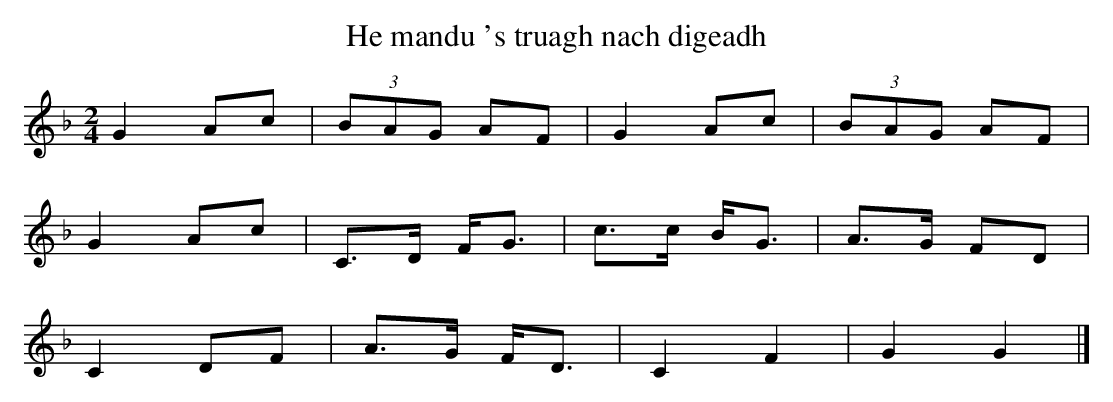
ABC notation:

X:1
T:He mandu 's truagh nach digeadh
M:2/4
L:1/8
K:G dorian
G2 Ac | (3BAG AF  | G2  Ac  | (3BAG AF  |
G2 Ac |   C>D F<G | c>c B<G |   A>G FD  |
C2 DF |   A>G F<D | C2  F2  |   G2  G2 |]
